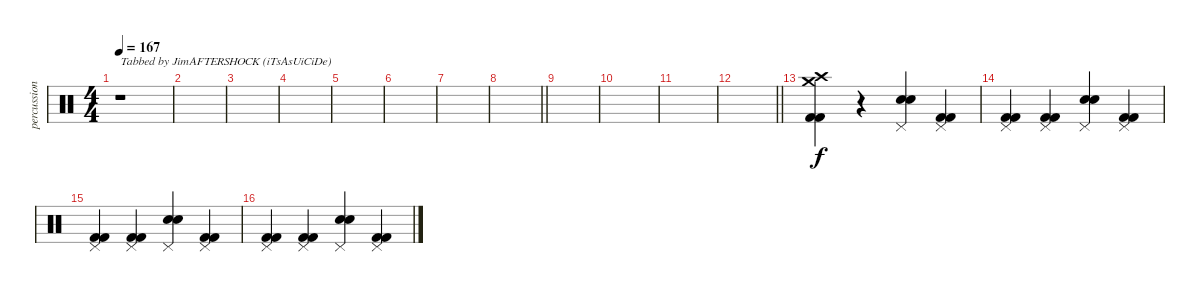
\track ("percussions" "percussion") {instrument percussion}
\staff {score}
\articulation defaults
\ts (4 4)
\tempo 167
\clef neutral
\ks c
r.1{txt "Tabbed by JimAFTERSHOCK (iTsAsUiCiDe)" dy f} |
|
|
|
|
|
|
\barLineRight lightlight
|
|
|
|
\barLineRight lightlight
|
("Crash medium (hit)" "Crash high (hit)" "Kick (hit) 2" "Kick (hit) 2").4 r.4 ("Pedal Hi-Hat (hit)" "Snare (hit) 2" "Snare (hit) 2").4 ("Pedal Hi-Hat (hit)" "Kick (hit) 2" "Kick (hit) 2").4 |
("Pedal Hi-Hat (hit)" "Kick (hit) 2" "Kick (hit) 2").4 ("Pedal Hi-Hat (hit)" "Kick (hit) 2" "Kick (hit) 2").4 ("Pedal Hi-Hat (hit)" "Snare (hit) 2" "Snare (hit) 2").4 ("Pedal Hi-Hat (hit)" "Kick (hit) 2" "Kick (hit) 2").4 |
("Pedal Hi-Hat (hit)" "Kick (hit) 2" "Kick (hit) 2").4 ("Pedal Hi-Hat (hit)" "Kick (hit) 2" "Kick (hit) 2").4 ("Pedal Hi-Hat (hit)" "Snare (hit) 2" "Snare (hit) 2").4 ("Pedal Hi-Hat (hit)" "Kick (hit) 2" "Kick (hit) 2").4 |
("Pedal Hi-Hat (hit)" "Kick (hit) 2" "Kick (hit) 2").4 ("Pedal Hi-Hat (hit)" "Kick (hit) 2" "Kick (hit) 2").4 ("Pedal Hi-Hat (hit)" "Snare (hit) 2" "Snare (hit) 2").4 ("Pedal Hi-Hat (hit)" "Kick (hit) 2" "Kick (hit) 2").4
